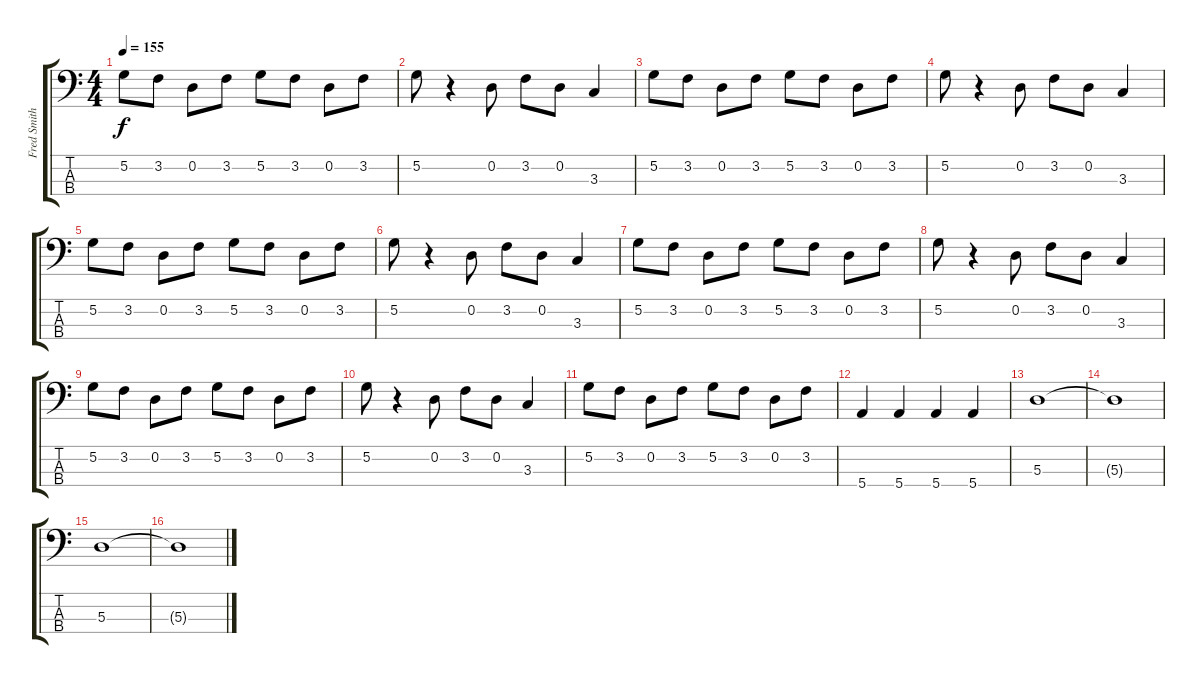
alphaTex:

\track ("Fred Smith" "Fred Smith") {instrument electricbassfinger}
\staff {score tabs}
\tuning (G2 D2 A1 E1) {hide}
\ts (4 4)
\tempo 155
\clef f4
\ks c
5.2.8{dy f} 3.2.8 0.2.8 3.2.8 5.2.8 3.2.8 0.2.8 3.2.8 |
5.2.8 r.4 0.2.8 3.2.8 0.2.8 3.3.4 |
5.2.8 3.2.8 0.2.8 3.2.8 5.2.8 3.2.8 0.2.8 3.2.8 |
5.2.8 r.4 0.2.8 3.2.8 0.2.8 3.3.4 |
5.2.8 3.2.8 0.2.8 3.2.8 5.2.8 3.2.8 0.2.8 3.2.8 |
5.2.8 r.4 0.2.8 3.2.8 0.2.8 3.3.4 |
5.2.8 3.2.8 0.2.8 3.2.8 5.2.8 3.2.8 0.2.8 3.2.8 |
5.2.8 r.4 0.2.8 3.2.8 0.2.8 3.3.4 |
5.2.8 3.2.8 0.2.8 3.2.8 5.2.8 3.2.8 0.2.8 3.2.8 |
5.2.8 r.4 0.2.8 3.2.8 0.2.8 3.3.4 |
5.2.8 3.2.8 0.2.8 3.2.8 5.2.8 3.2.8 0.2.8 3.2.8 |
5.4.4 5.4.4 5.4.4 5.4.4 |
5.3.1 |
5.3{t}.1 |
5.3.1 |
5.3{t}.1
